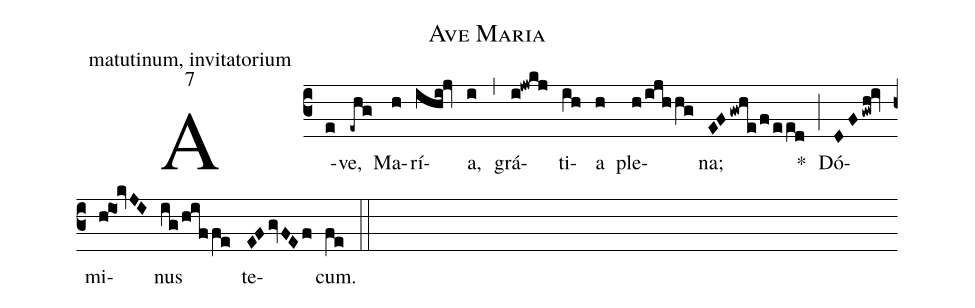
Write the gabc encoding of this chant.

name: Ave Maria;
office-part: matutinum, invitatorium;
mode: 7;
%%
(c3)
A(e)ve,(-ehg) Ma(h)rí(ihi!jv)a,(i) (,)
grá(i!jwkj)ti(ih)a(h) ple(h/ijh/hg)na;(EFgwhe/f/e/ed) *(;)
Dó(DFgwh!iv)mi(h!io!kvJI)nus(ig/hif/fe) te(EFgvFEf)cum.(fe) (::)
